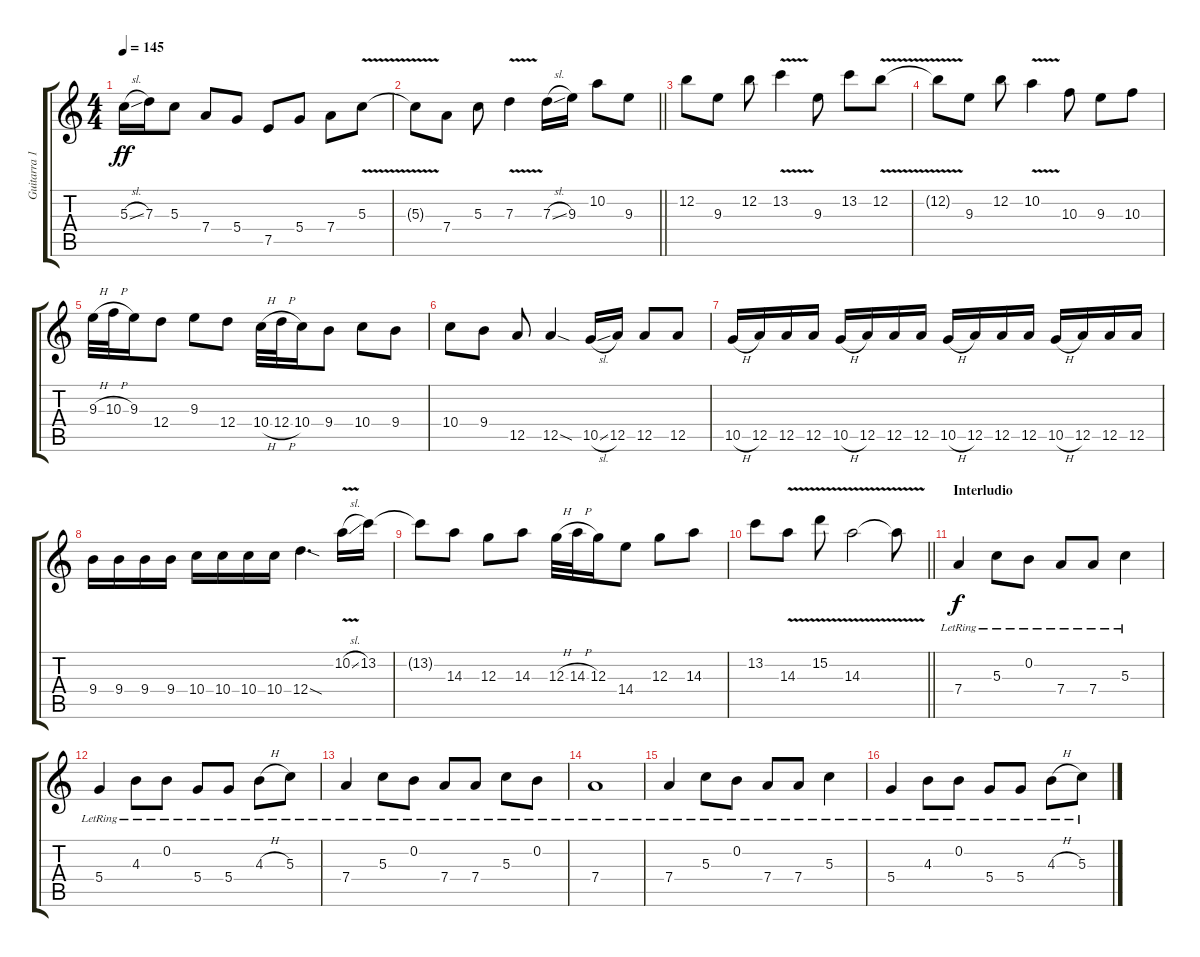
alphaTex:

\track ("Guitarra 1" "Guitarra 1") {instrument acousticguitarnylon}
\staff {score tabs}
\tuning (E4 B3 G3 D3 A2 E2) {hide}
\ts (4 4)
\tempo 145
\clef g2
\ks c
5.3{sl}.16{dy ff} 7.3.16 5.3.8 7.4.8 5.4.8 7.5.8 5.4.8 7.4.8 5.3{v}.8 |
\barLineRight lightlight
5.3{t}.8 7.4.8 5.3.8 7.3{v}.4 7.3{sl}.16 9.3.16 10.2.8 9.3.8 |
12.2.8 9.3.8 12.2.8 13.2{v}.4 9.3.8 13.2.8 12.2{v}.8 |
12.2{t}.8 9.3.8 12.2.8 10.2{v}.4 10.3.8 9.3.8 10.3.8 |
9.3{h}.32 10.3{h}.32 9.3.16 12.4.8 9.3.8 12.4.8 10.4{h}.32 12.4{h}.32 10.4.16 9.4.8 10.4.8 9.4.8 |
10.4.8 9.4.8 12.5.8 12.5{sod}.4 10.5{sl}.16 12.5.16 12.5.8 12.5.8 |
10.5{h}.16 12.5.16 12.5.16 12.5.16 10.5{h}.16 12.5.16 12.5.16 12.5.16 10.5{h}.16 12.5.16 12.5.16 12.5.16 10.5{h}.16 12.5.16 12.5.16 12.5.16 |
9.4.16 9.4.16 9.4.16 9.4.16 10.4.16 10.4.16 10.4.16 10.4.16 12.4{sod}.4{d} 10.2{v sl}.16 13.2.16 |
13.2{t}.8 14.3.8 12.3.8 14.3.8 12.3{h}.32 14.3{h}.32 12.3.16 14.4.8 12.3.8 14.3.8 |
\barLineRight lightlight
13.2.8 14.3{v}.8 15.2{v}.8 14.3{v}.2 14.3{t}.8 |
\section ("" "Interludio")
7.4{lr}.4{dy f volume 11 instrument acousticguitarsteel} 5.3{lr}.8 0.2{lr}.8 7.4{lr}.8 7.4{lr}.8 5.3{lr}.4 |
5.4{lr}.4 4.3{lr}.8 0.2{lr}.8 5.4{lr}.8 5.4{lr}.8 4.3{h lr}.8 5.3{lr}.8 |
7.4{lr}.4 5.3{lr}.8 0.2{lr}.8 7.4{lr}.8 7.4{lr}.8 5.3{lr}.8 0.2{lr}.8 |
7.4{lr}.1 |
7.4{lr}.4 5.3{lr}.8 0.2{lr}.8 7.4{lr}.8 7.4{lr}.8 5.3{lr}.4 |
5.4{lr}.4 4.3{lr}.8 0.2{lr}.8 5.4{lr}.8 5.4{lr}.8 4.3{h lr}.8 5.3{lr}.8
